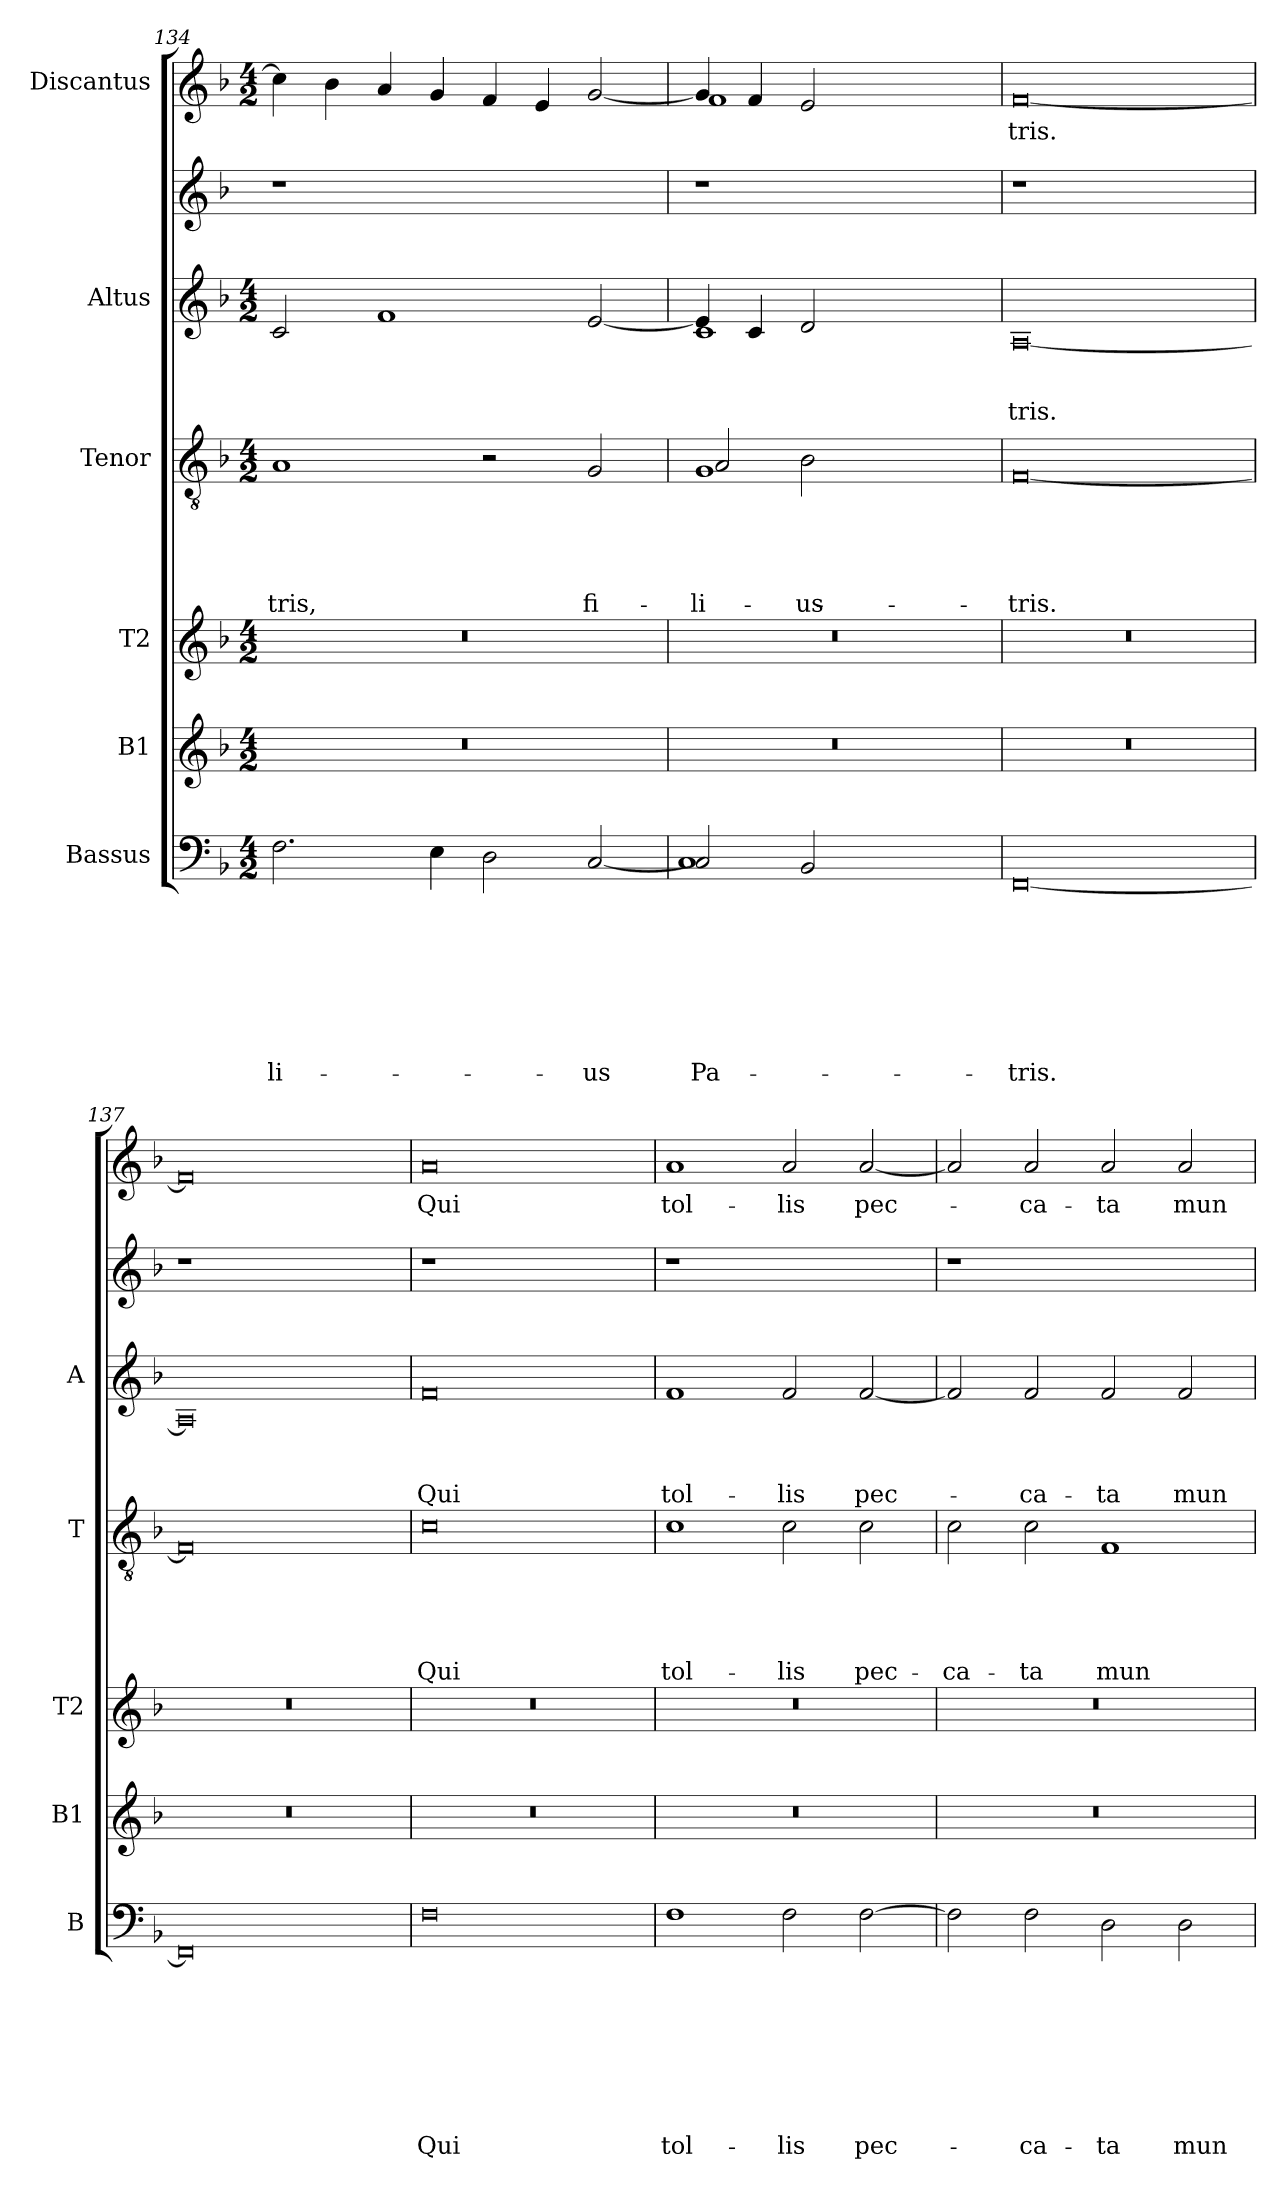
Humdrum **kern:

**kern	**text	**text	**text	**text	**text	**text	**text	**text	**kern	**kern	**kern	**text	**text	**text	**text	**text	**kern	**text	**text	**text	**kern	**kern	**text
*part7	*part7	*part7	*part7	*part7	*part7	*part7	*part7	*part7	*part6	*part5	*part4	*part4	*part4	*part4	*part4	*part4	*part3	*part3	*part3	*part3	*part2	*part1	*part1
*staff7	*staff7	*staff7	*staff7	*staff7	*staff7	*staff7	*staff7	*staff7	*staff6	*staff5	*staff4	*staff4	*staff4	*staff4	*staff4	*staff4	*staff3	*staff3	*staff3	*staff3	*staff2	*staff1	*staff1
*I"Bassus	*	*	*	*	*	*	*	*	*I"B1	*I"T2	*I"Tenor	*	*	*	*	*	*I"Altus	*	*	*	*	*I"Discantus	*
*I'B	*	*	*	*	*	*	*	*	*I'B1	*I'T2	*I'T	*	*	*	*	*	*I'A	*	*	*	*	*	*
*clefF4	*	*	*	*	*	*	*	*	*clefG2	*clefG2	*clefGv2	*	*	*	*	*	*clefG2	*	*	*	*clefG2	*clefG2	*
*k[b-]	*	*	*	*	*	*	*	*	*k[b-]	*k[b-]	*k[b-]	*	*	*	*	*	*k[b-]	*	*	*	*k[b-]	*k[b-]	*
*F:	*	*	*	*	*	*	*	*	*F:	*F:	*F:	*	*	*	*	*	*F:	*	*	*	*F:	*F:	*
*M4/2	*	*	*	*	*	*	*	*	*M4/2	*M4/2	*M4/2	*	*	*	*	*	*M4/2	*	*	*	*	*M4/2	*
=134	=134	=134	=134	=134	=134	=134	=134	=134	=134	=134	=134	=134	=134	=134	=134	=134	=134	=134	=134	=134	=134	=134	=134
!	!	!	!	!	!	!	!	!LO:LY:b	!	!	!	!	!	!	!	!LO:LY:b	!	!	!	!	!	!	!
2.F\	.	.	.	.	.	.	.	-li-	0r	0r	1A	.	.	.	.	-tris,	2c/	.	.	.	1r	4cc\]	.
.	.	.	.	.	.	.	.	.	.	.	.	.	.	.	.	.	.	.	.	.	.	4b-\	.
.	.	.	.	.	.	.	.	.	.	.	.	.	.	.	.	.	1f	.	.	.	.	4a/	.
4E\	.	.	.	.	.	.	.	.	.	.	.	.	.	.	.	.	.	.	.	.	.	4g/	.
2D\	.	.	.	.	.	.	.	.	.	.	2r	.	.	.	.	.	.	.	.	.	1ryy	4f/	.
.	.	.	.	.	.	.	.	.	.	.	.	.	.	.	.	.	.	.	.	.	.	4e/	.
!	!	!	!	!	!	!	!	!LO:LY:b	!	!	!	!	!	!	!	!LO:LY:b	!	!	!	!	!	!	!
[<2C/	.	.	.	.	.	.	.	-us	.	.	2G/	.	.	.	.	fi-	[<2e/	.	.	.	.	[<2g/	.
=135	=135	=135	=135	=135	=135	=135	=135	=135	=135	=135	=135	=135	=135	=135	=135	=135	=135	=135	=135	=135	=135	=135	=135
*^	*	*	*	*	*	*	*	*	*	*	*	*	*	*	*	*	*	*	*	*	*	*	*
!	!	!	!	!	!	!	!	!	!LO:LY:b	!	!	!	!	!	!	!	!LO:LY:b	!	!	!	!	!	!	!
*	*	*	*	*	*	*	*	*	*	*	*	*^	*	*	*	*	*	*	*	*	*	*	*	*
!	!	!	!	!	!	!	!	!	!	!	!	!	!	!	!	!	!	!LO:LY:b	!	!	!	!	!	!	!
*	*	*	*	*	*	*	*	*	*	*	*	*	*	*	*	*	*	*	*^	*	*	*	*	*^	*
2C/]	1C	.	.	.	.	.	.	.	Pa-	0r	0r	1G	2A/	.	.	.	.	-li-	4e/]	1c	.	.	.	1r	4g/]	1f	.
.	.	.	.	.	.	.	.	.	.	.	.	.	.	.	.	.	.	.	4c/	.	.	.	.	.	4f/	.	.
!	!	!	!	!	!	!	!	!	!	!	!	!	!	!	!	!	!	!LO:LY:b	!	!	!	!	!	!	!	!	!
2BB-/	.	.	.	.	.	.	.	.	.	.	.	.	2B-\	.	.	.	.	-us	2d/	.	.	.	.	.	2e/	.	.
1ryy	1ryy	.	.	.	.	.	.	.	.	.	.	1ryy	1ryy	.	.	.	.	.	1ryy	1ryy	.	.	.	1ryy	1ryy	1ryy	.
=136	=136	=136	=136	=136	=136	=136	=136	=136	=136	=136	=136	=136	=136	=136	=136	=136	=136	=136	=136	=136	=136	=136	=136	=136	=136	=136	=136
!	!	!	!	!	!	!	!	!	!LO:LY:b	!	!	!	!	!	!	!	!	!LO:LY:b	!	!	!	!	!LO:LY:b	!	!	!	!LO:LY:b
*	*	*	*	*	*	*	*	*	*	*	*	*v	*v	*	*	*	*	*	*	*	*	*	*	*	*v	*v	*
*v	*v	*	*	*	*	*	*	*	*	*	*	*	*	*	*	*	*	*v	*v	*	*	*	*	*	*
[<0FF	.	.	.	.	.	.	.	-tris.	0r	0r	[<0F	.	.	.	.	tris.	[<0A	.	.	-tris.	1r	[<0f	-tris.
.	.	.	.	.	.	.	.	.	.	.	.	.	.	.	.	.	.	.	.	.	1ryy	.	.
=137	=137	=137	=137	=137	=137	=137	=137	=137	=137	=137	=137	=137	=137	=137	=137	=137	=137	=137	=137	=137	=137	=137	=137
0FF]	.	.	.	.	.	.	.	.	0r	0r	0F]	.	.	.	.	.	0A]	.	.	.	1r	0f]	.
.	.	.	.	.	.	.	.	.	.	.	.	.	.	.	.	.	.	.	.	.	1ryy	.	.
!!LO:LB:g=z
=138	=138	=138	=138	=138	=138	=138	=138	=138	=138	=138	=138	=138	=138	=138	=138	=138	=138	=138	=138	=138	=138	=138	=138
!	!	!	!	!	!	!	!	!LO:LY:b	!	!	!	!	!	!	!	!LO:LY:b	!	!	!	!LO:LY:b	!	!	!LO:LY:b
0F	.	.	.	.	.	.	.	Qui	0r	0r	0c	.	.	.	.	Qui	0f	.	.	Qui	1r	0a	Qui
.	.	.	.	.	.	.	.	.	.	.	.	.	.	.	.	.	.	.	.	.	1ryy	.	.
=139	=139	=139	=139	=139	=139	=139	=139	=139	=139	=139	=139	=139	=139	=139	=139	=139	=139	=139	=139	=139	=139	=139	=139
!	!	!	!	!	!	!	!	!LO:LY:b	!	!	!	!	!	!	!	!LO:LY:b	!	!	!	!LO:LY:b	!	!	!LO:LY:b
1F	.	.	.	.	.	.	.	tol-	0r	0r	1c	.	.	.	.	tol-	1f	.	.	tol-	1r	1a	tol-
!	!	!	!	!	!	!	!	!LO:LY:b	!	!	!	!	!	!	!	!LO:LY:b	!	!	!	!LO:LY:b	!	!	!LO:LY:b
2F\	.	.	.	.	.	.	.	-lis	.	.	2c\	.	.	.	.	-lis	2f/	.	.	-lis	1ryy	2a/	-lis
!	!	!	!	!	!	!	!	!LO:LY:b	!	!	!	!	!	!	!	!LO:LY:b	!	!	!	!LO:LY:b	!	!	!LO:LY:b
[>2F\	.	.	.	.	.	.	.	pec-	.	.	2c\	.	.	.	.	pec-	[<2f/	.	.	pec-	.	[<2a/	pec-
=140	=140	=140	=140	=140	=140	=140	=140	=140	=140	=140	=140	=140	=140	=140	=140	=140	=140	=140	=140	=140	=140	=140	=140
!	!	!	!	!	!	!	!	!	!	!	!	!	!	!	!	!LO:LY:b	!	!	!	!	!	!	!
2F\]	.	.	.	.	.	.	.	.	0r	0r	2c\	.	.	.	.	-ca-	2f/]	.	.	.	1r	2a/]	.
!	!	!	!	!	!	!	!	!LO:LY:b	!	!	!	!	!	!	!	!LO:LY:b	!	!	!	!LO:LY:b	!	!	!LO:LY:b
2F\	.	.	.	.	.	.	.	-ca-	.	.	2c\	.	.	.	.	-ta	2f/	.	.	-ca-	.	2a/	-ca-
!	!	!	!	!	!	!	!	!LO:LY:b	!	!	!	!	!	!	!	!LO:LY:b	!	!	!	!LO:LY:b	!	!	!LO:LY:b
2D\	.	.	.	.	.	.	.	-ta	.	.	1F	.	.	.	.	mun-	2f/	.	.	-ta	1ryy	2a/	-ta
!	!	!	!	!	!	!	!	!LO:LY:b	!	!	!	!	!	!	!	!	!	!	!	!LO:LY:b	!	!	!LO:LY:b
2D\	.	.	.	.	.	.	.	mun-	.	.	.	.	.	.	.	.	2f/	.	.	mun-	.	2a/	mun-
=	=	=	=	=	=	=	=	=	=	=	=	=	=	=	=	=	=	=	=	=	=	=	=
*-	*-	*-	*-	*-	*-	*-	*-	*-	*-	*-	*-	*-	*-	*-	*-	*-	*-	*-	*-	*-	*-	*-	*-
